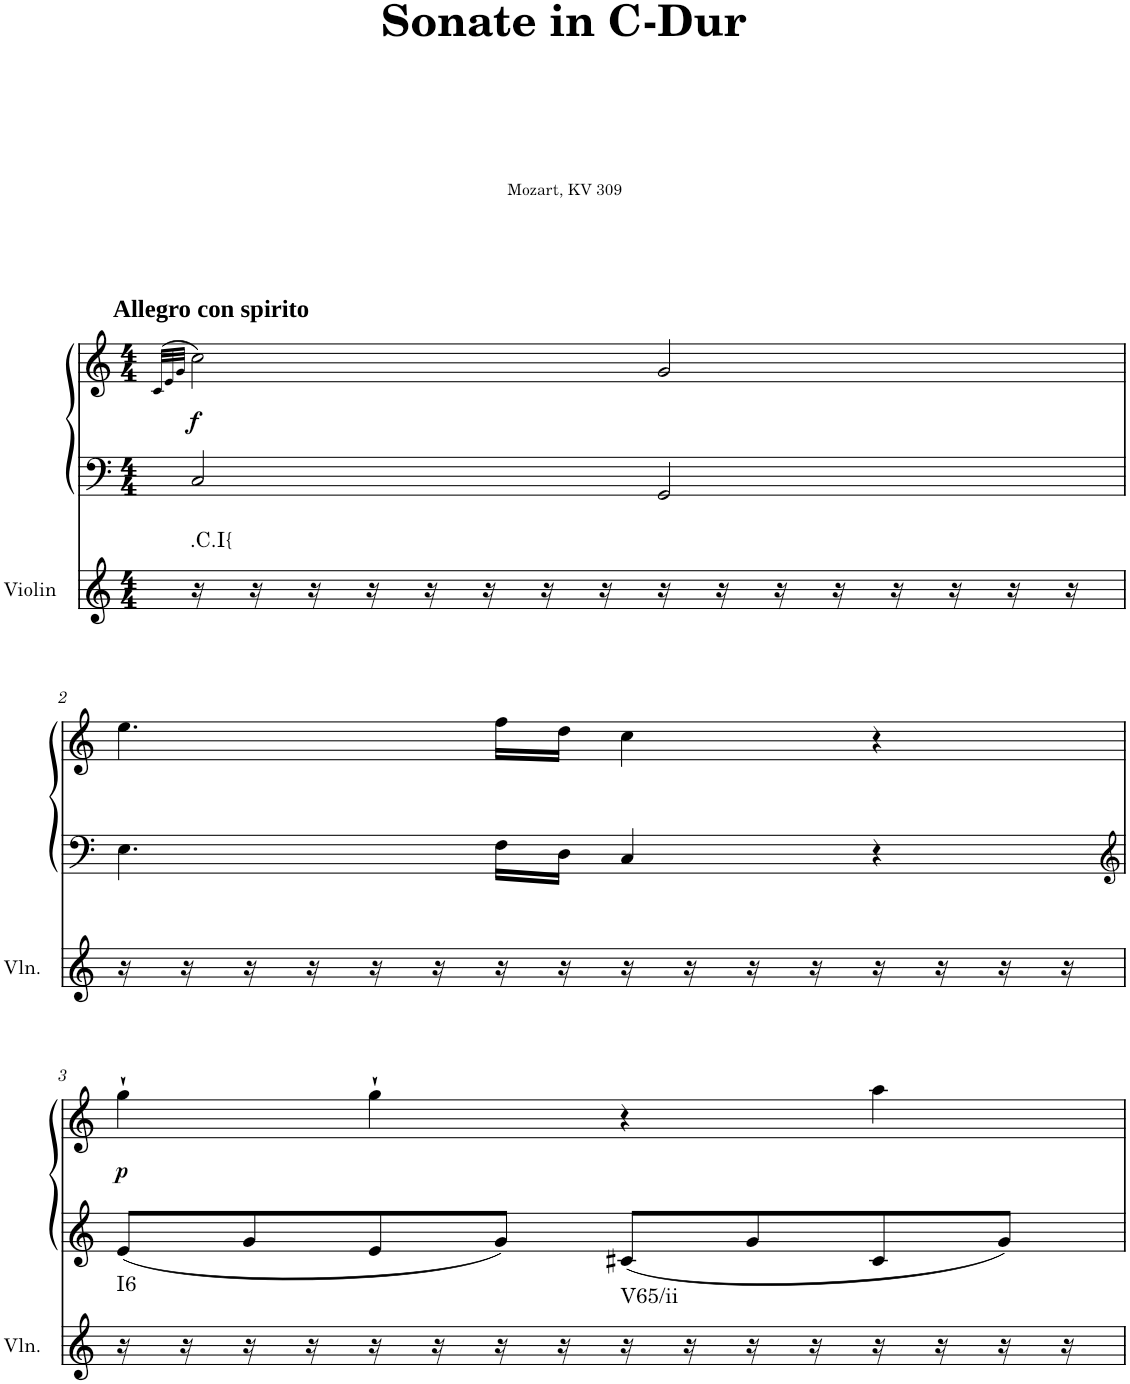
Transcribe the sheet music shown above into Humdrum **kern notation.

**kern	**harte	**kern	**kern	**dynam
*part2	*part2	*part1	*part1	*part1
*staff3	*	*staff2	*staff1	*staff1/2
*I"Violin	*	*I"Klavier linke Hand	*	*
*I'Vln.	*	*	*	*
*clefG2	*	*clefF4	*clefG2	*
*k[]	*	*k[]	*k[]	*
*M4/4	*	*M4/4	*M4/4	*
=1	=1	=1	=1	=1
.	.	.	(>32qc/LLL	.
.	.	.	32qe/	.
.	.	.	32qg/JJJ	.
!	!	!	!LO:TX:a:B:t=Allegro con spirito	!
!	!LO:H:kt=.C.I{	!	!	!LO:DY:b
16r	N	2C/	2cc\)	f
16r	.	.	.	.
16r	.	.	.	.
16r	.	.	.	.
16r	.	.	.	.
16r	.	.	.	.
16r	.	.	.	.
16r	.	.	.	.
16r	.	2GG/	2g/	.
16r	.	.	.	.
16r	.	.	.	.
16r	.	.	.	.
16r	.	.	.	.
16r	.	.	.	.
16r	.	.	.	.
16r	.	.	.	.
!!LO:LB:g=z
=2	=2	=2	=2	=2
16r	.	4.E\	4.ee\	.
16r	.	.	.	.
16r	.	.	.	.
16r	.	.	.	.
16r	.	.	.	.
16r	.	.	.	.
16r	.	16F\LL	16ff\LL	.
16r	.	16D\JJ	16dd\JJ	.
16r	.	4C/	4cc\	.
16r	.	.	.	.
16r	.	.	.	.
16r	.	.	.	.
16r	.	4r	4r	.
16r	.	.	.	.
16r	.	.	.	.
16r	.	.	.	.
!!LO:LB:g=z
=3	=3	=3	=3	=3
*	*	*clefG2	*	*
!	!LO:H:kt=I6	!	!	!LO:DY:b
16r	N	8e/L	4gg`\	p
16r	.	.	.	.
16r	.	8g/	.	.
16r	.	.	.	.
16r	.	8e/	4gg`\	.
16r	.	.	.	.
16r	.	8g/J	.	.
16r	.	.	.	.
!	!LO:H:kt=V65/ii	!	!	!
16r	N	8c#X/L	4r	.
16r	.	.	.	.
16r	.	8g/	.	.
16r	.	.	.	.
16r	.	8c#/	4aa\	.
16r	.	.	.	.
16r	.	8g/J	.	.
16r	.	.	.	.
=	=	=	=	=
*-	*-	*-	*-	*-
